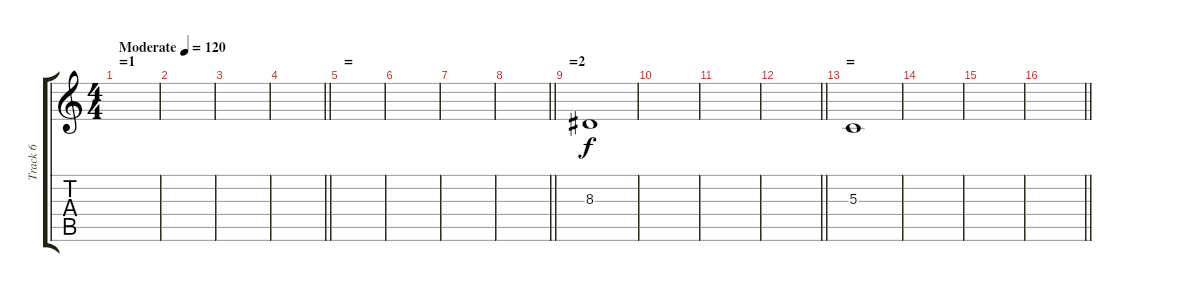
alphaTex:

\track ("Track 6" "Track 6") {instrument pad1newage}
\staff {score tabs}
\tuning (E4 B3 G3 D3 A2 E2) {hide}
\ts (4 4)
\section ("" "=1")
\tempo (120 "Moderate")
\clef g2
\ks c
|
|
|
\barLineRight lightlight
|
\section ("" "=")
|
|
|
\barLineRight lightlight
|
\section ("" "=2")
8.3.1 |
|
|
\barLineRight lightlight
|
\section ("" "=")
5.3.1 |
|
|
\barLineRight lightlight
